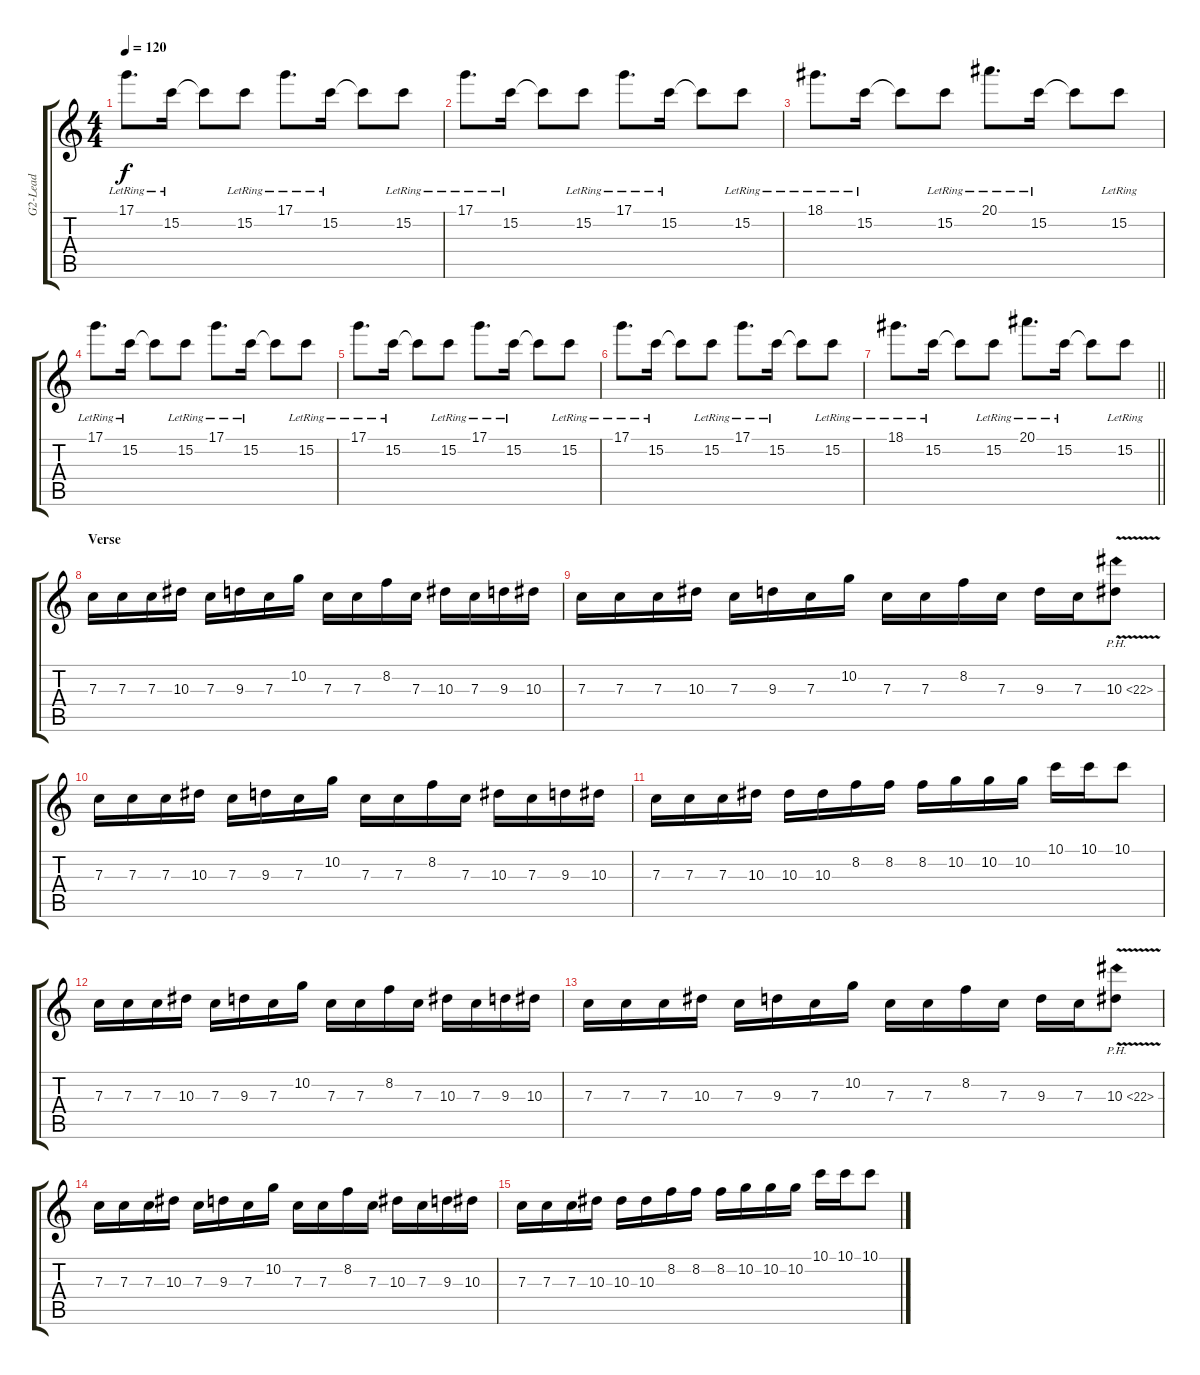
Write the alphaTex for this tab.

\track ("G2-Lead" "G2-Lead") {instrument distortionguitar}
\staff {score tabs}
\tuning (D4 A3 F3 C3 G2 C2) {hide}
\ts (4 4)
\tempo 120
\clef g2
\ks c
17.1{lr}.8{d dy f} 15.2{lr}.16 15.2{t}.8 15.2{lr}.8 17.1{lr}.8{d} 15.2{lr}.16 15.2{t}.8 15.2{lr}.8 |
17.1{lr}.8{d} 15.2{lr}.16 15.2{t}.8 15.2{lr}.8 17.1{lr}.8{d} 15.2{lr}.16 15.2{t}.8 15.2{lr}.8 |
18.1{lr}.8{d} 15.2{lr}.16 15.2{t}.8 15.2{lr}.8 20.1{lr}.8{d} 15.2{lr}.16 15.2{t}.8 15.2{lr}.8 |
17.1{lr}.8{d} 15.2{lr}.16 15.2{t}.8 15.2{lr}.8 17.1{lr}.8{d} 15.2{lr}.16 15.2{t}.8 15.2{lr}.8 |
17.1{lr}.8{d} 15.2{lr}.16 15.2{t}.8 15.2{lr}.8 17.1{lr}.8{d} 15.2{lr}.16 15.2{t}.8 15.2{lr}.8 |
17.1{lr}.8{d} 15.2{lr}.16 15.2{t}.8 15.2{lr}.8 17.1{lr}.8{d} 15.2{lr}.16 15.2{t}.8 15.2{lr}.8 |
\barLineRight lightlight
18.1{lr}.8{d} 15.2{lr}.16 15.2{t}.8 15.2{lr}.8 20.1{lr}.8{d} 15.2{lr}.16 15.2{t}.8 15.2{lr}.8 |
\section ("" "Verse")
7.3.16{volume 12} 7.3.16 7.3.16 10.3.16 7.3.16 9.3.16 7.3.16 10.2.16 7.3.16 7.3.16 8.2.16 7.3.16 10.3.16 7.3.16 9.3.16 10.3.16 |
7.3.16 7.3.16 7.3.16 10.3.16 7.3.16 9.3.16 7.3.16 10.2.16 7.3.16 7.3.16 8.2.16 7.3.16 9.3.16 7.3.16 10.3{ph 12 v}.8 |
7.3.16 7.3.16 7.3.16 10.3.16 7.3.16 9.3.16 7.3.16 10.2.16 7.3.16 7.3.16 8.2.16 7.3.16 10.3.16 7.3.16 9.3.16 10.3.16 |
7.3.16 7.3.16 7.3.16 10.3.16 10.3.16 10.3.16 8.2.16 8.2.16 8.2.16 10.2.16 10.2.16 10.2.16 10.1.16 10.1.16 10.1.8 |
7.3.16 7.3.16 7.3.16 10.3.16 7.3.16 9.3.16 7.3.16 10.2.16 7.3.16 7.3.16 8.2.16 7.3.16 10.3.16 7.3.16 9.3.16 10.3.16 |
7.3.16 7.3.16 7.3.16 10.3.16 7.3.16 9.3.16 7.3.16 10.2.16 7.3.16 7.3.16 8.2.16 7.3.16 9.3.16 7.3.16 10.3{ph 12 v}.8 |
7.3.16 7.3.16 7.3.16 10.3.16 7.3.16 9.3.16 7.3.16 10.2.16 7.3.16 7.3.16 8.2.16 7.3.16 10.3.16 7.3.16 9.3.16 10.3.16 |
7.3.16 7.3.16 7.3.16 10.3.16 10.3.16 10.3.16 8.2.16 8.2.16 8.2.16 10.2.16 10.2.16 10.2.16 10.1.16 10.1.16 10.1.8
